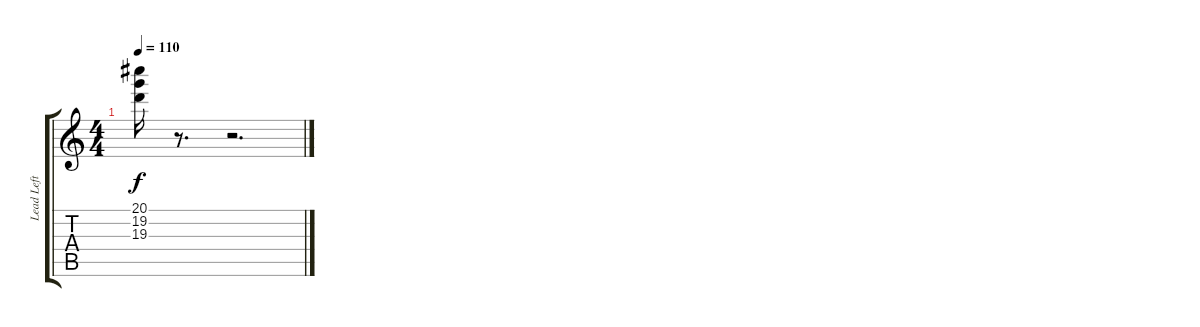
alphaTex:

\track ("Lead Left" "Lead Left") {instrument overdrivenguitar}
\staff {score tabs}
\tuning (F4 C4 G3 D3 A2 E2) {hide}
\ts (4 4)
\tempo 110
\clef g2
\ks c
(20.1 19.2 19.3).16{dy f} r.8{d} r.2{d}
